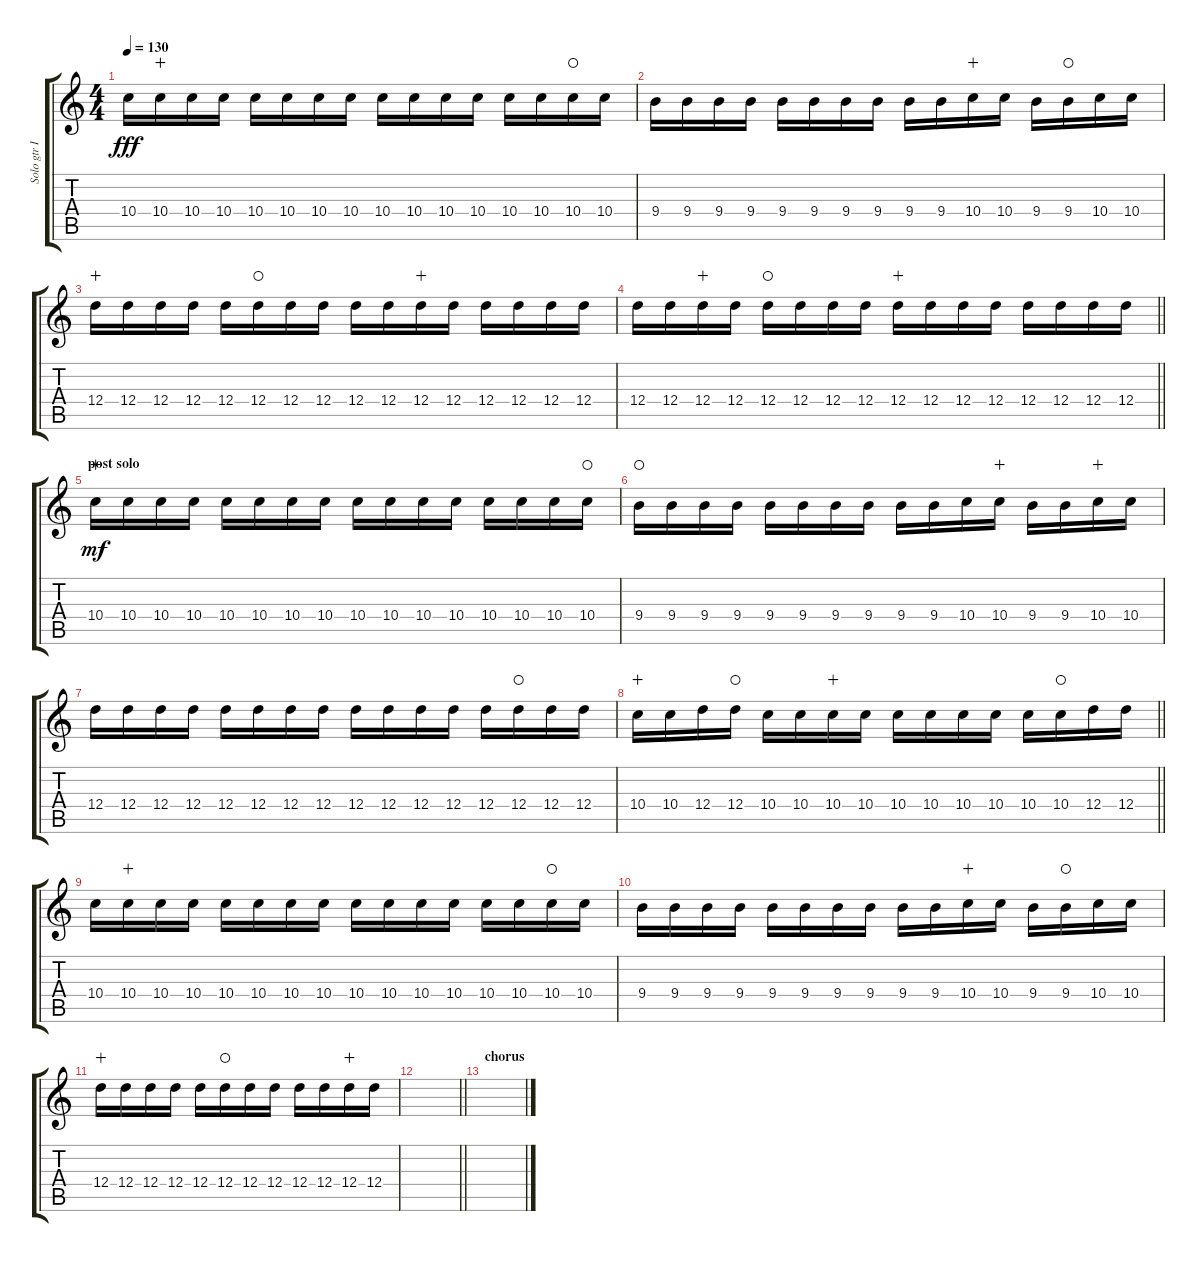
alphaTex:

\track ("Solo gtr II" "Solo gtr I") {instrument distortionguitar}
\staff {score tabs}
\tuning (E4 B3 G3 D3 A2 E2) {hide}
\ts (4 4)
\tempo 130
\clef g2
\ks c
10.4.16{dy fff} 10.4.16{wahc} 10.4.16 10.4.16 10.4.16 10.4.16 10.4.16 10.4.16 10.4.16 10.4.16 10.4.16 10.4.16 10.4.16 10.4.16 10.4.16{waho} 10.4.16 |
9.4.16 9.4.16 9.4.16 9.4.16 9.4.16 9.4.16 9.4.16 9.4.16 9.4.16 9.4.16 10.4.16{wahc} 10.4.16 9.4.16 9.4.16{waho} 10.4.16 10.4.16 |
12.4.16{wahc} 12.4.16 12.4.16 12.4.16 12.4.16 12.4.16{waho} 12.4.16 12.4.16 12.4.16 12.4.16 12.4.16{wahc} 12.4.16 12.4.16 12.4.16 12.4.16 12.4.16 |
\barLineRight lightlight
12.4.16 12.4.16 12.4.16{wahc} 12.4.16 12.4.16{waho} 12.4.16 12.4.16 12.4.16 12.4.16{wahc} 12.4.16 12.4.16 12.4.16 12.4.16 12.4.16 12.4.16 12.4.16 |
\section ("" "post solo")
10.4.16{dy mf wahc} 10.4.16 10.4.16 10.4.16 10.4.16 10.4.16 10.4.16 10.4.16 10.4.16 10.4.16 10.4.16 10.4.16 10.4.16 10.4.16 10.4.16 10.4.16{waho} |
9.4.16{waho} 9.4.16 9.4.16 9.4.16 9.4.16 9.4.16 9.4.16 9.4.16 9.4.16 9.4.16 10.4.16 10.4.16{wahc} 9.4.16 9.4.16 10.4.16{wahc} 10.4.16 |
12.4.16 12.4.16 12.4.16 12.4.16 12.4.16 12.4.16 12.4.16 12.4.16 12.4.16 12.4.16 12.4.16 12.4.16 12.4.16 12.4.16{waho} 12.4.16 12.4.16 |
\barLineRight lightlight
10.4.16{wahc} 10.4.16 12.4.16 12.4.16{waho} 10.4.16 10.4.16 10.4.16{wahc} 10.4.16 10.4.16 10.4.16 10.4.16 10.4.16 10.4.16 10.4.16{waho} 12.4.16 12.4.16 |
10.4.16 10.4.16{wahc} 10.4.16 10.4.16 10.4.16 10.4.16 10.4.16 10.4.16 10.4.16 10.4.16 10.4.16 10.4.16 10.4.16 10.4.16 10.4.16{waho} 10.4.16 |
9.4.16 9.4.16 9.4.16 9.4.16 9.4.16 9.4.16 9.4.16 9.4.16 9.4.16 9.4.16 10.4.16{wahc} 10.4.16 9.4.16 9.4.16{waho} 10.4.16 10.4.16 |
12.4.16{wahc} 12.4.16 12.4.16 12.4.16 12.4.16 12.4.16{waho} 12.4.16 12.4.16 12.4.16 12.4.16 12.4.16{wahc} 12.4.16 |
\barLineRight lightlight
|
\section ("" "chorus ")
